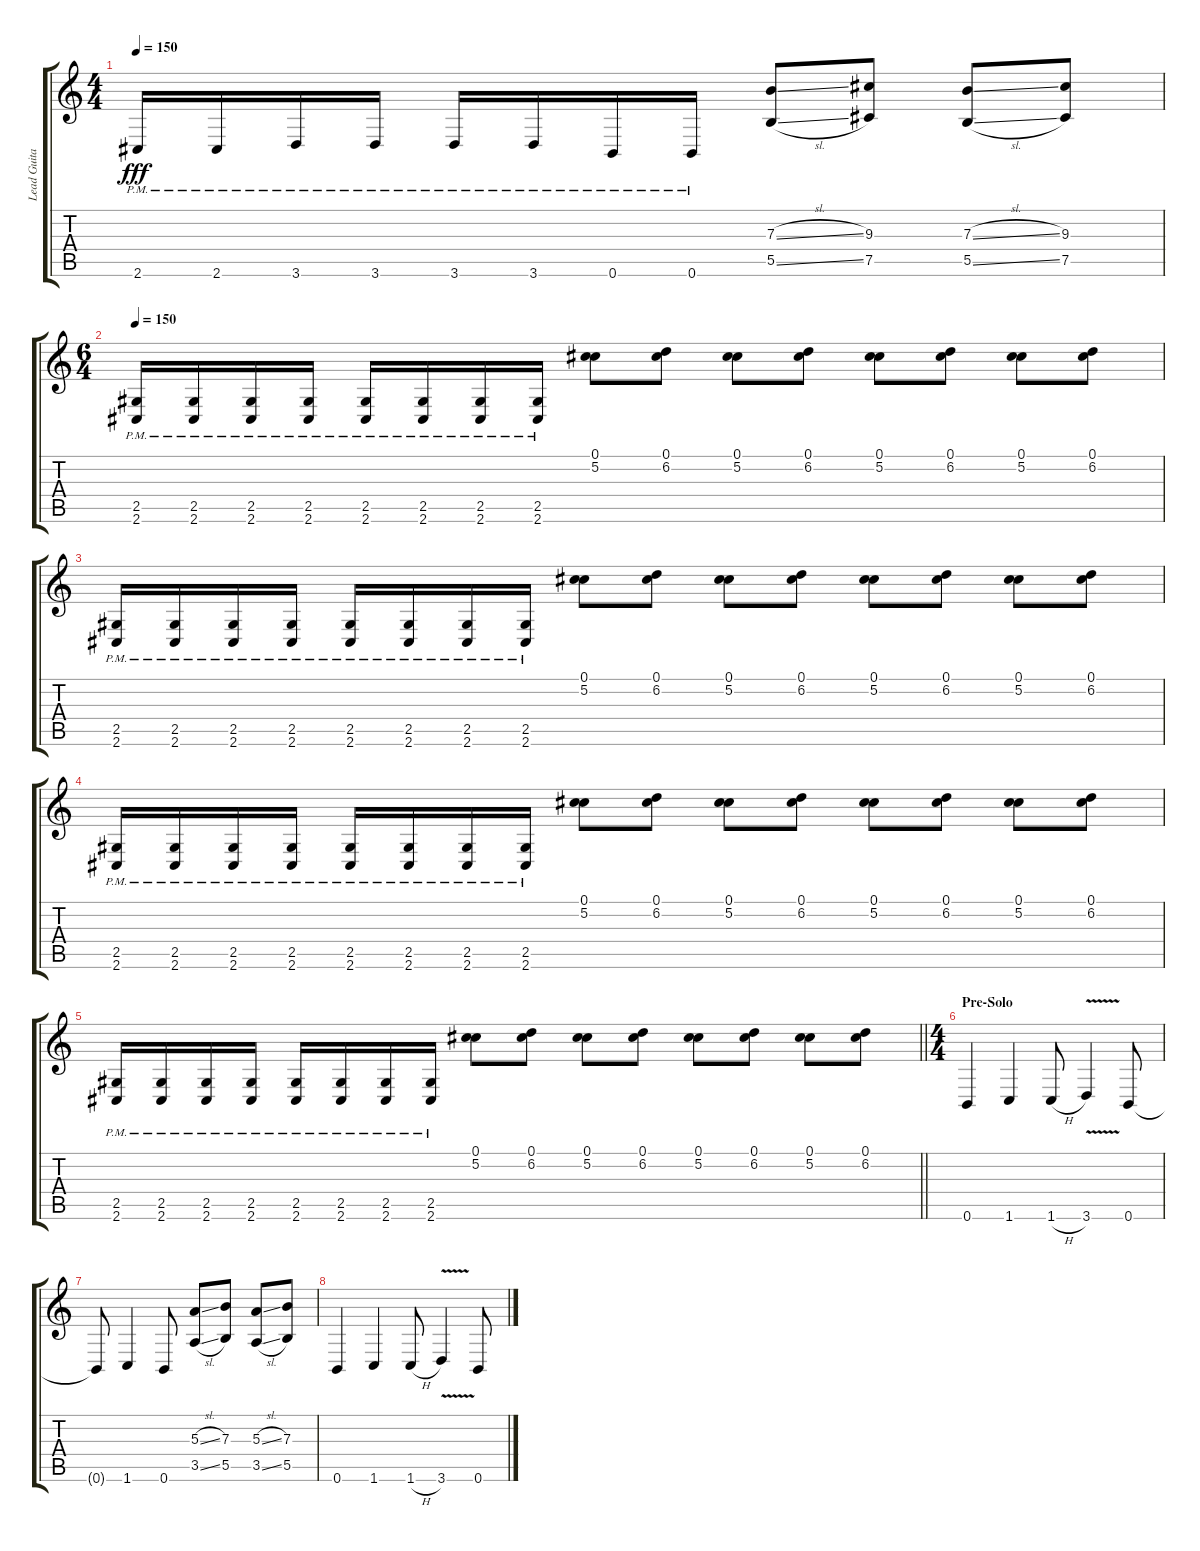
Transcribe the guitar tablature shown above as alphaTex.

\track ("Lead Guitar" "Lead Guita") {instrument distortionguitar}
\staff {score tabs}
\tuning (Db4 Ab3 E3 B2 Gb2 B1) {hide}
\ts (4 4)
\tempo 150
\clef g2
\ks c
2.6{pm}.16{dy fff} 2.6{pm}.16 3.6{pm}.16 3.6{pm}.16 3.6{pm}.16 3.6{pm}.16 0.6{pm}.16 0.6{pm}.16 (7.3{sl} 5.5{sl}).8 (9.3 7.5).8 (7.3{sl} 5.5{sl}).8 (9.3 7.5).8 |
\ts (6 4)
\tempo 150
(2.5{pm} 2.6{pm}).16{volume 13 instrument distortionguitar} (2.5{pm} 2.6{pm}).16 (2.5{pm} 2.6{pm}).16 (2.5{pm} 2.6{pm}).16 (2.5{pm} 2.6{pm}).16 (2.5{pm} 2.6{pm}).16 (2.5{pm} 2.6{pm}).16 (2.5{pm} 2.6{pm}).16 (0.1 5.2).8 (0.1 6.2).8 (0.1 5.2).8 (0.1 6.2).8 (0.1 5.2).8 (0.1 6.2).8 (0.1 5.2).8 (0.1 6.2).8 |
(2.5{pm} 2.6{pm}).16 (2.5{pm} 2.6{pm}).16 (2.5{pm} 2.6{pm}).16 (2.5{pm} 2.6{pm}).16 (2.5{pm} 2.6{pm}).16 (2.5{pm} 2.6{pm}).16 (2.5{pm} 2.6{pm}).16 (2.5{pm} 2.6{pm}).16 (0.1 5.2).8 (0.1 6.2).8 (0.1 5.2).8 (0.1 6.2).8 (0.1 5.2).8 (0.1 6.2).8 (0.1 5.2).8 (0.1 6.2).8 |
(2.5{pm} 2.6{pm}).16 (2.5{pm} 2.6{pm}).16 (2.5{pm} 2.6{pm}).16 (2.5{pm} 2.6{pm}).16 (2.5{pm} 2.6{pm}).16 (2.5{pm} 2.6{pm}).16 (2.5{pm} 2.6{pm}).16 (2.5{pm} 2.6{pm}).16 (0.1 5.2).8 (0.1 6.2).8 (0.1 5.2).8 (0.1 6.2).8 (0.1 5.2).8 (0.1 6.2).8 (0.1 5.2).8 (0.1 6.2).8 |
\barLineRight lightlight
(2.5{pm} 2.6{pm}).16 (2.5{pm} 2.6{pm}).16 (2.5{pm} 2.6{pm}).16 (2.5{pm} 2.6{pm}).16 (2.5{pm} 2.6{pm}).16 (2.5{pm} 2.6{pm}).16 (2.5{pm} 2.6{pm}).16 (2.5{pm} 2.6{pm}).16 (0.1 5.2).8 (0.1 6.2).8 (0.1 5.2).8 (0.1 6.2).8 (0.1 5.2).8 (0.1 6.2).8 (0.1 5.2).8 (0.1 6.2).8 |
\ts (4 4)
\section ("" "Pre-Solo")
0.6.4 1.6.4 1.6{h}.8 3.6{v}.4 0.6.8 |
0.6{t}.8 1.6.4 0.6.8 (5.3{sl} 3.5{sl}).8 (7.3 5.5).8 (5.3{sl} 3.5{sl}).8 (7.3 5.5).8 |
0.6.4 1.6.4 1.6{h}.8 3.6{v}.4 0.6.8
